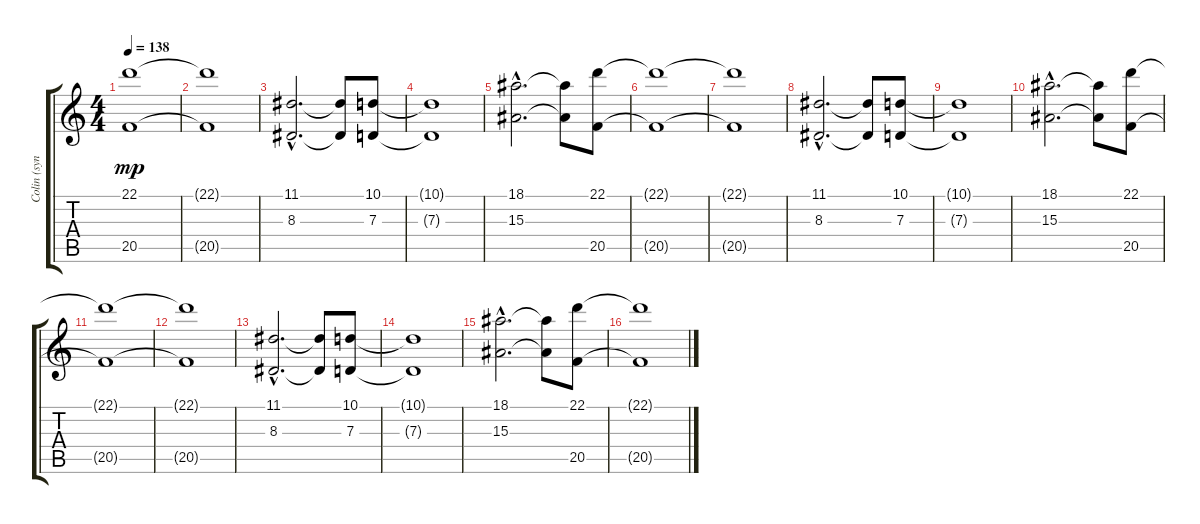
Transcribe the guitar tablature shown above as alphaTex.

\track ("Colin (synth)" "Colin (syn") {instrument pad2warm}
\staff {score tabs}
\tuning (E4 B3 G3 D3 A2 E2) {hide}
\ts (4 4)
\tempo 138
\clef g2
\ks c
(22.1{t} 20.5{t}).1{dy mp} |
(22.1{t} 20.5{t}).1 |
(11.1{hac} 8.3{hac}).2{d} (11.1{t} 8.3{t}).8 (10.1 7.3).8 |
(10.1{t} 7.3{t}).1 |
(18.1{hac} 15.3{hac}).2{d} (18.1{t} 15.3{t}).8 (22.1 20.5).8 |
(22.1{t} 20.5{t}).1 |
(22.1{t} 20.5{t}).1 |
(11.1{hac} 8.3{hac}).2{d} (11.1{t} 8.3{t}).8 (10.1 7.3).8 |
(10.1{t} 7.3{t}).1 |
(18.1{hac} 15.3{hac}).2{d} (18.1{t} 15.3{t}).8 (22.1 20.5).8 |
(22.1{t} 20.5{t}).1 |
(22.1{t} 20.5{t}).1 |
(11.1{hac} 8.3{hac}).2{d} (11.1{t} 8.3{t}).8 (10.1 7.3).8 |
(10.1{t} 7.3{t}).1 |
(18.1{hac} 15.3{hac}).2{d} (18.1{t} 15.3{t}).8 (22.1 20.5).8 |
(22.1{t} 20.5{t}).1
